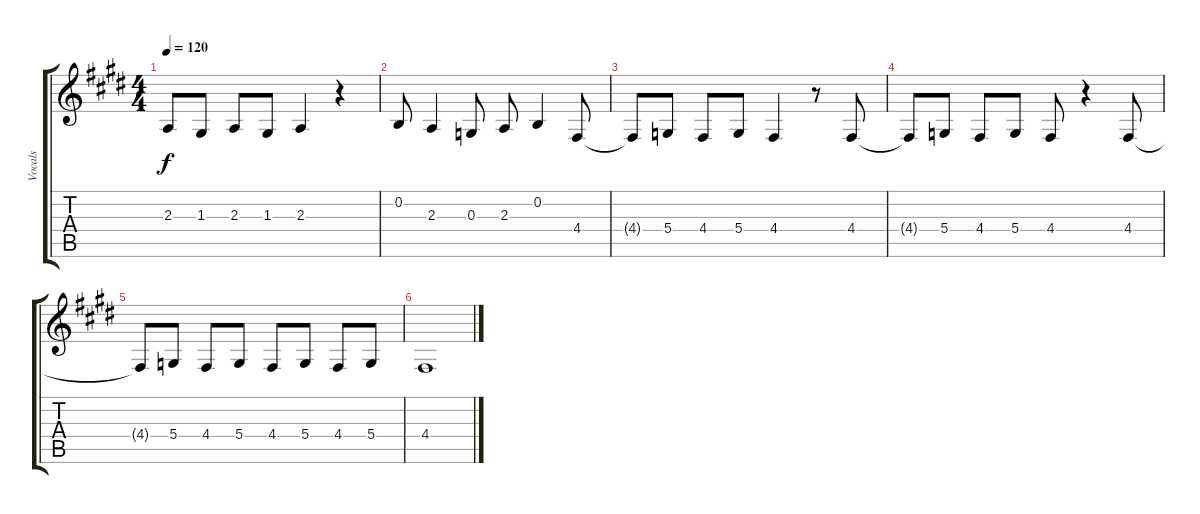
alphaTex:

\track ("Vocals" "Vocals") {instrument lead1square}
\staff {score tabs}
\tuning (E4 B3 G3 D3 A2 E2) {hide}
\ts (4 4)
\tempo 120
\clef g2
\ks e
2.3{t}.8{dy f} 1.3.8 2.3.8 1.3.8 2.3.4 r.4 |
0.2.8 2.3.4 0.3.8 2.3.8 0.2.4 4.4.8 |
4.4{t}.8 5.4.8 4.4.8 5.4.8 4.4.4 r.8 4.4.8 |
4.4{t}.8 5.4.8 4.4.8 5.4.8 4.4.8 r.4 4.4.8 |
4.4{t}.8 5.4.8 4.4.8 5.4.8 4.4.8 5.4.8 4.4.8 5.4.8 |
4.4.1
